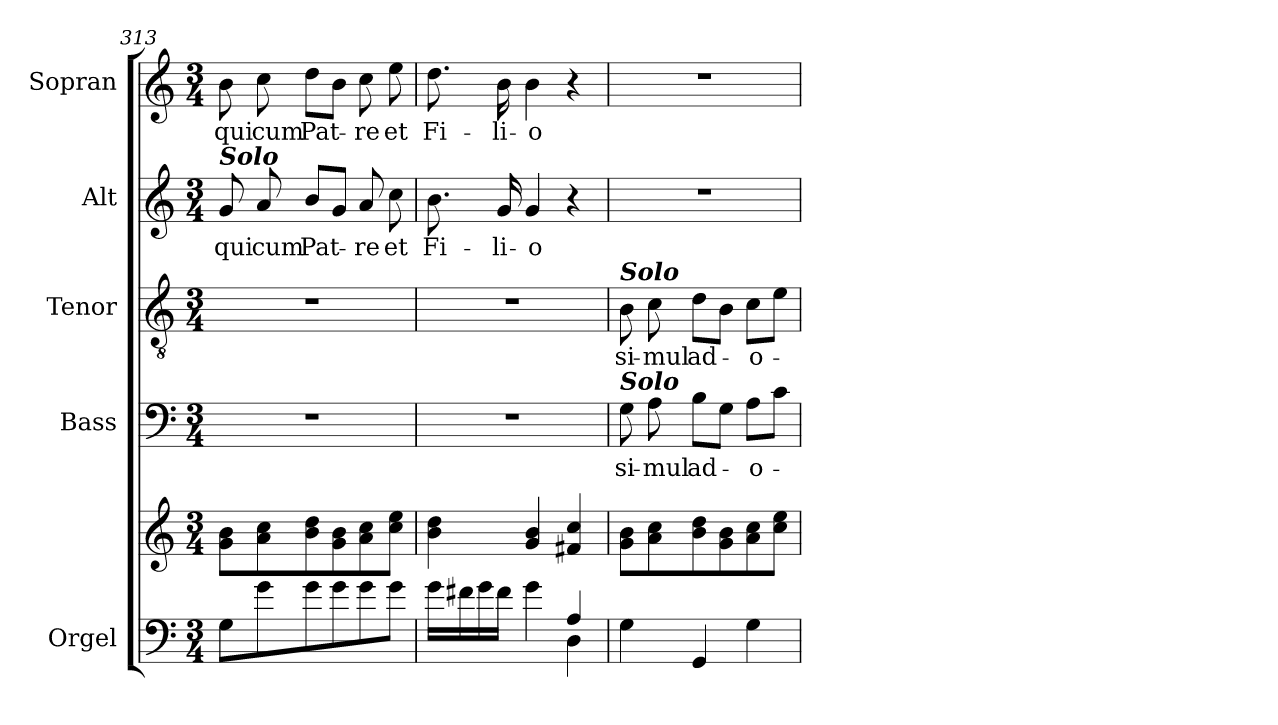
**kern	**kern	**kern	**text	**kern	**text	**kern	**text	**kern	**text
*part5	*part5	*part4	*part4	*part3	*part3	*part2	*part2	*part1	*part1
*staff6	*staff5	*staff4	*staff4	*staff3	*staff3	*staff2	*staff2	*staff1	*staff1
*I"Orgel	*	*I"Bass	*	*I"Tenor	*	*I"Alt	*	*I"Sopran	*
*I'Org.	*	*I'B.	*	*I'T.	*	*I'A.	*	*I'S.	*
*clefF4	*clefG2	*clefF4	*	*clefGv2	*	*clefG2	*	*clefG2	*
*k[]	*k[]	*k[]	*	*k[]	*	*k[]	*	*k[]	*
*C:	*C:	*C:	*	*C:	*	*C:	*	*C:	*
*M3/4	*M3/4	*M3/4	*	*M3/4	*	*M3/4	*	*M3/4	*
=313	=313	=313	=313	=313	=313	=313	=313	=313	=313
!	!	!	!	!	!	!LO:TX:a:Bi:t=Solo	!	!	!
!	!	!	!	!	!	!	!LO:LY:b	!	!LO:LY:b
8G\L	8g\ 8b\L	2.r	.	2.r	.	8g/	qui	8b\	qui
!	!	!	!	!	!	!	!LO:LY:b	!	!LO:LY:b
8g\	8a\ 8cc\	.	.	.	.	8a/	cum	8cc\	cum
!	!	!	!	!	!	!	!LO:LY:b	!	!LO:LY:b
8g\	8b\ 8dd\	.	.	.	.	8b/L	Pat-	8dd\L	Pat-
8g\	8g\ 8b\	.	.	.	.	8g/J	.	8b\J	.
!	!	!	!	!	!	!	!LO:LY:b	!	!LO:LY:b
8g\	8a\ 8cc\	.	.	.	.	8a/	-re	8cc\	-re
!	!	!	!	!	!	!	!LO:LY:b	!	!LO:LY:b
8g\J	8cc\ 8ee\J	.	.	.	.	8cc\	et	8ee\	et
=314	=314	=314	=314	=314	=314	=314	=314	=314	=314
*^	*	*	*	*	*	*	*	*	*
!	!	!	!	!	!	!	!	!LO:LY:b	!	!LO:LY:b
16g\LL	2ryy	4b\ 4dd\	2.r	.	2.r	.	8.b\	Fi-	8.dd\	Fi-
16f#X\	.	.	.	.	.	.	.	.	.	.
16g\	.	.	.	.	.	.	.	.	.	.
!	!	!	!	!	!	!	!	!LO:LY:b	!	!LO:LY:b
16f#\JJ	.	.	.	.	.	.	16g/	-li-	16b\	-li-
!	!	!	!	!	!	!	!	!LO:LY:b	!	!LO:LY:b
4g\	.	4g/ 4b/	.	.	.	.	4g/	-o	4b\	-o
4A/	4D\	4f#X/ 4cc/	.	.	.	.	4r	.	4r	.
=315	=315	=315	=315	=315	=315	=315	=315	=315	=315	=315
!	!	!	!	!	!LO:TX:a:Bi:t=Solo	!	!	!	!	!
!	!	!	!LO:TX:a:Bi:t=Solo	!	!	!	!	!	!	!
!	!	!	!	!LO:LY:b	!	!LO:LY:b	!	!	!	!
*v	*v	*	*	*	*	*	*	*	*	*
4G\	8g\ 8b\L	8G\	si-	8B\	si-	2.r	.	2.r	.
!	!	!	!LO:LY:b	!	!LO:LY:b	!	!	!	!
.	8a\ 8cc\	8A\	-mul	8c\	-mul	.	.	.	.
!	!	!	!LO:LY:b	!	!LO:LY:b	!	!	!	!
4GG/	8b\ 8dd\	8B\L	ad-	8d\L	ad-	.	.	.	.
.	8g\ 8b\	8G\J	.	8B\J	.	.	.	.	.
!	!	!	!LO:LY:b	!	!LO:LY:b	!	!	!	!
4G\	8a\ 8cc\	8A\L	-o-	8c\L	-o-	.	.	.	.
.	8cc\ 8ee\J	8c\J	.	8e\J	.	.	.	.	.
=	=	=	=	=	=	=	=	=	=
*-	*-	*-	*-	*-	*-	*-	*-	*-	*-
